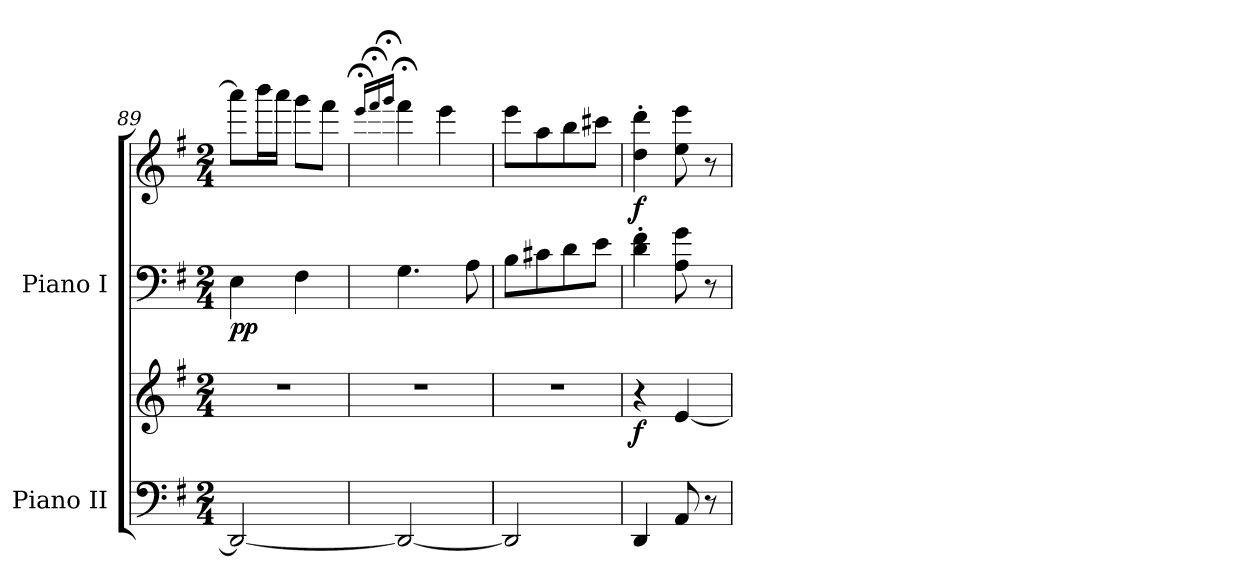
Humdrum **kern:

**kern	**kern	**dynam	**kern	**kern	**dynam
*part2	*part2	*part2	*part1	*part1	*part1
*staff4	*staff3	*staff3/4	*staff2	*staff1	*staff1/2
*I"Piano II	*	*	*I"Piano I	*	*
*I'Pno. II	*	*	*I'Pno. I	*	*
*clefF4	*clefG2	*	*clefF4	*clefG2	*
*k[f#]	*k[f#]	*	*k[f#]	*k[f#]	*
*M2/4	*M2/4	*	*M2/4	*M2/4	*
=89	=89	=89	=89	=89	=89
!	!	!	!	!	!LO:DY:b=2
2DD!/_	2r	.	4E\	8aaa\L]	pp
.	.	.	.	16bbb\L	.
.	.	.	.	16aaa\JJ	.
.	.	.	4F#\	8ggg\L	.
.	.	.	.	8fff#\J	.
=90	=90	=90	=90	=90	=90
.	.	.	.	16qeee;</LL	.
.	.	.	.	16qfff#;</	.
.	.	.	.	16qggg;</JJ	.
2DD!/_	2r	.	4.G\	4fff#;<\	.
.	.	.	.	4eee\	.
.	.	.	8A\	.	.
=91	=91	=91	=91	=91	=91
2DD!/]	2r	.	8B\L	8eee\L	.
.	.	.	8c#X\	8aa\	.
.	.	.	8d\	8bb\	.
.	.	.	8e\J	8ccc#X\J	.
=92	=92	=92	=92	=92	=92
!	!	!LO:DY:b	!	!	!LO:DY:b
4DD!/	4r	f	4d\' 4f#\'	4dd\' 4ddd\'	f
*	*	*	*	*MM138	*
8AA!/	[4e!/	.	8A\ 8g\	8ee\ 8eee\	.
8r	.	.	8r	8r	.
=	=	=	=	=	=
*-	*-	*-	*-	*-	*-
